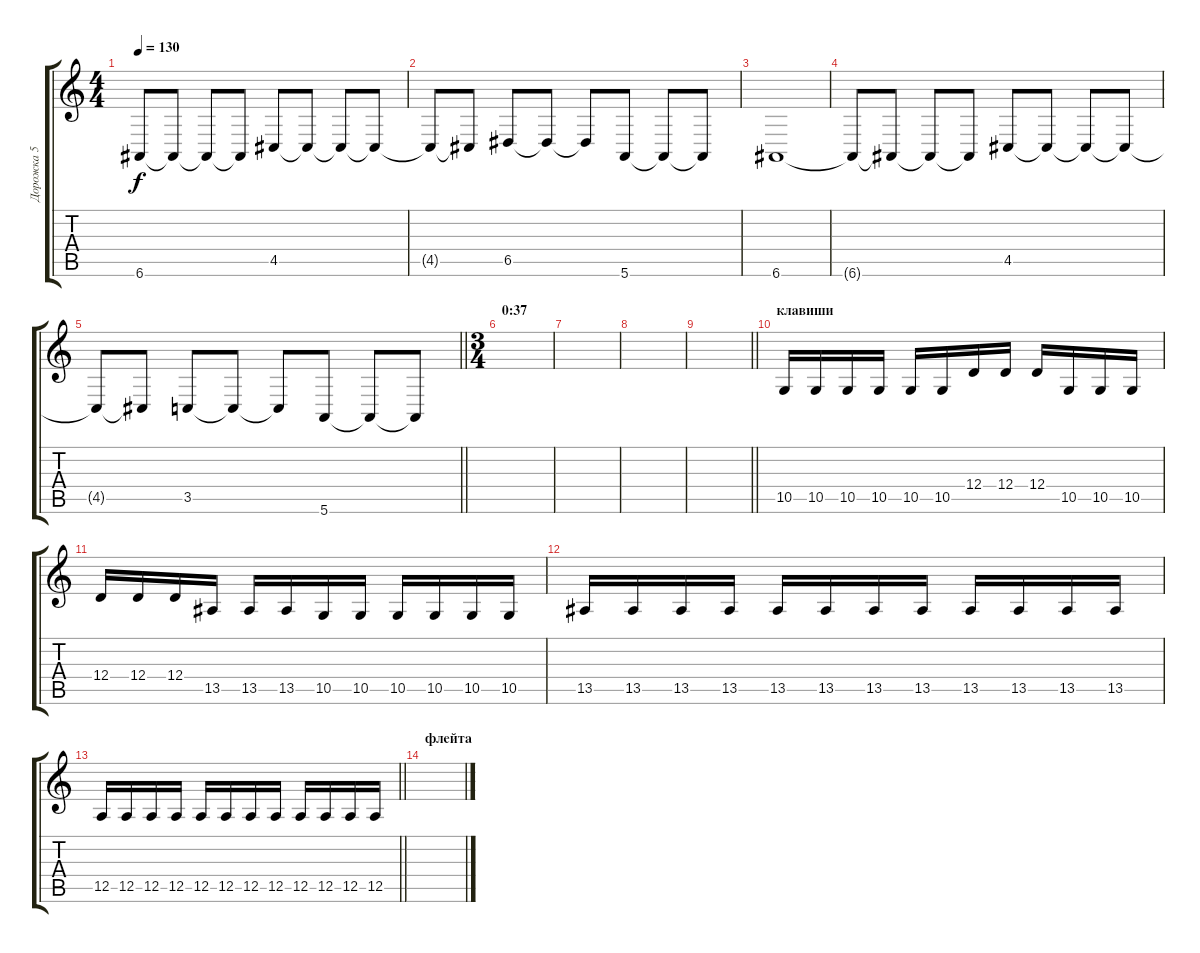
\track ("Дорожка 5" "Дорожка 5") {instrument stringensemble1}
\staff {score tabs}
\tuning (E4 B3 G3 D3 A2 E2) {hide}
\ts (4 4)
\tempo 130
\clef g2
\ks c
6.6{t}.8{dy f} 6.6{t}.8 6.6{t}.8 6.6{t}.8 4.5.8 4.5{t}.8 4.5{t}.8 4.5{t}.8 |
4.5{t}.8 4.5{t}.8 6.5.8 6.5{t}.8 6.5{t}.8 5.6.8 5.6{t}.8 5.6{t}.8 |
6.6.1 |
6.6{t}.8 6.6{t}.8 6.6{t}.8 6.6{t}.8 4.5.8 4.5{t}.8 4.5{t}.8 4.5{t}.8 |
\barLineRight lightlight
4.5{t}.8 4.5{t}.8 3.5.8 3.5{t}.8 3.5{t}.8 5.6.8 5.6{t}.8 5.6{t}.8 |
\ts (3 4)
\section ("" "0:37")
|
|
|
\barLineRight lightlight
|
\section ("" "клавиши")
10.5.16{volume 16} 10.5.16 10.5.16 10.5.16 10.5.16 10.5.16 12.4.16 12.4.16 12.4.16 10.5.16 10.5.16 10.5.16 |
12.4.16 12.4.16 12.4.16 13.5.16 13.5.16 13.5.16 10.5.16 10.5.16 10.5.16 10.5.16 10.5.16 10.5.16 |
13.5.16 13.5.16 13.5.16 13.5.16 13.5.16 13.5.16 13.5.16 13.5.16 13.5.16 13.5.16 13.5.16 13.5.16 |
\barLineRight lightlight
12.5.16 12.5.16 12.5.16 12.5.16 12.5.16 12.5.16 12.5.16 12.5.16 12.5.16 12.5.16 12.5.16 12.5.16 |
\section ("" "флейта")
